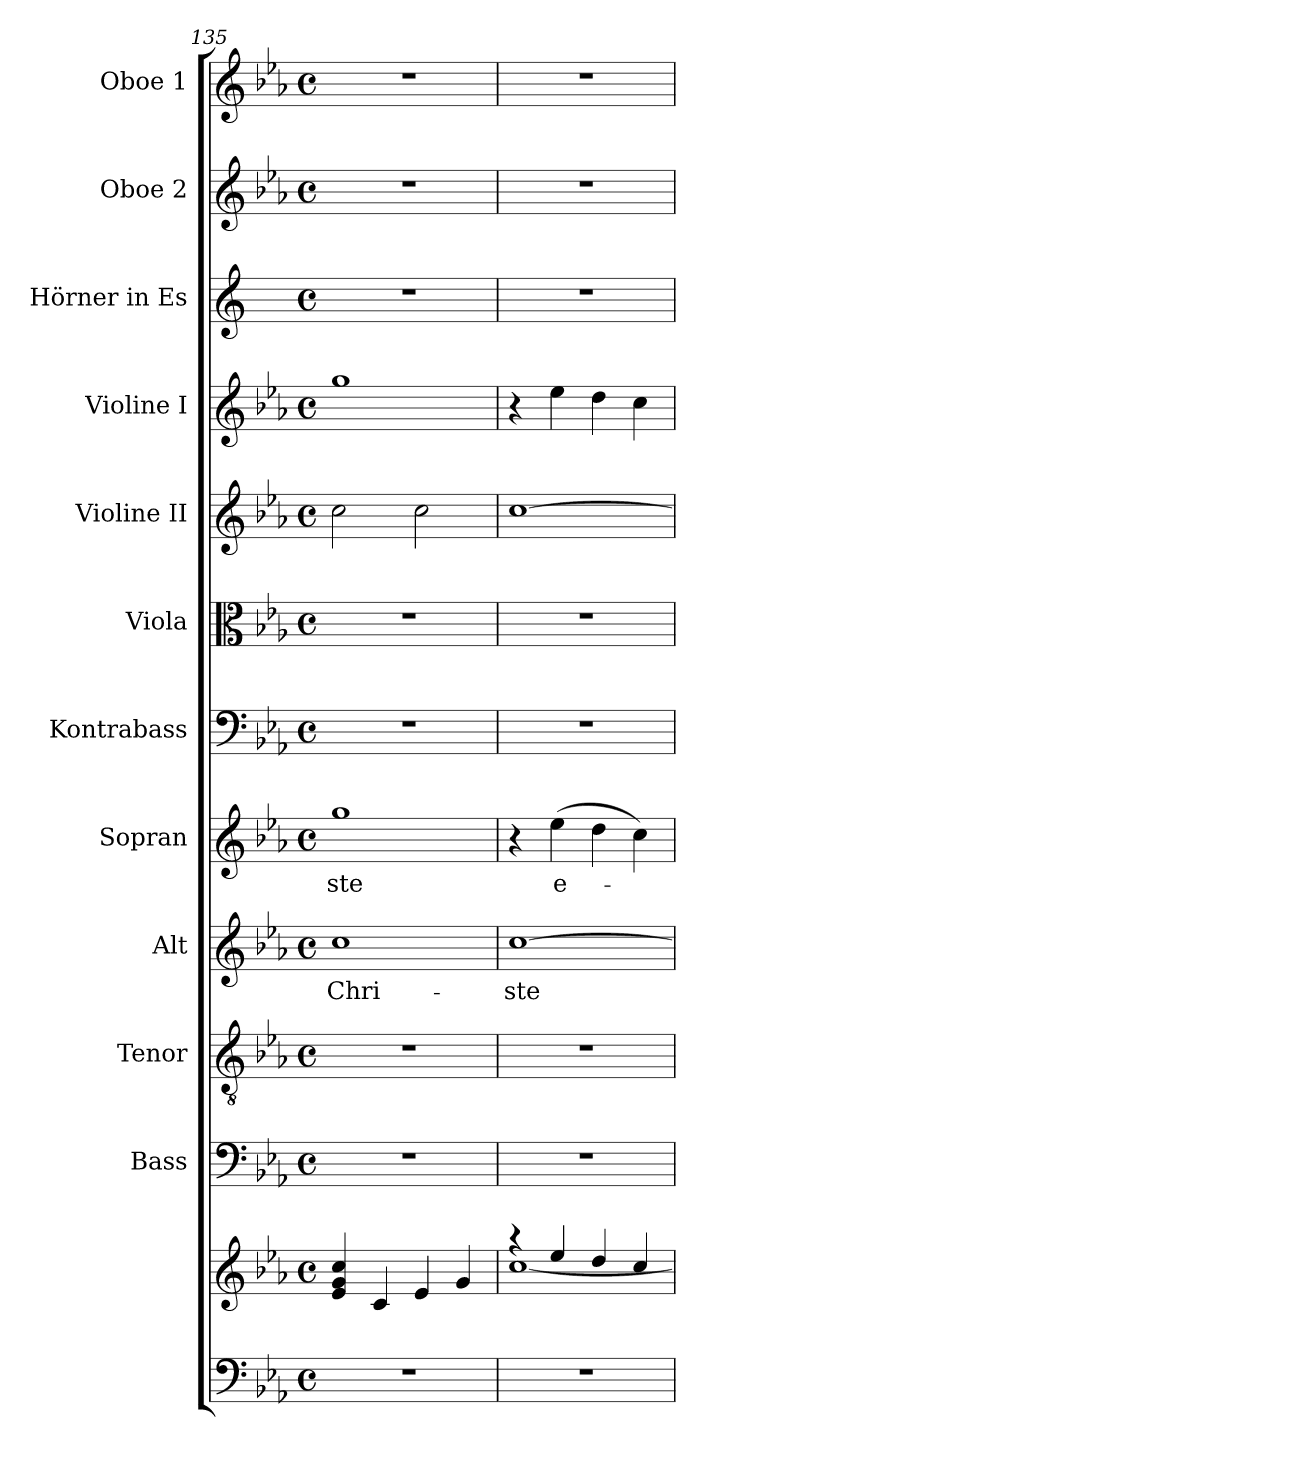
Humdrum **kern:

**kern	**kern	**kern	**kern	**kern	**text	**kern	**text	**kern	**kern	**kern	**kern	**kern	**kern	**kern
*part12	*part12	*part11	*part10	*part9	*part9	*part8	*part8	*part7	*part6	*part5	*part4	*part3	*part2	*part1
*staff13	*staff12	*staff11	*staff10	*staff9	*staff9	*staff8	*staff8	*staff7	*staff6	*staff5	*staff4	*staff3	*staff2	*staff1
*	*	*I"Bass	*I"Tenor	*I"Alt	*	*I"Sopran	*	*I"Kontrabass	*I"Viola	*I"Violine II	*I"Violine I	*I"Hörner in Es	*I"Oboe 2	*I"Oboe 1
*	*	*I'B.	*I'T.	*I'A.	*	*I'S.	*	*I'Kb.	*I'Vla.	*I'Vl. II	*I'Vl. I	*	*I'Ob. 2	*I'Ob. 1
*clefF4	*clefG2	*clefF4	*clefGv2	*clefG2	*	*clefG2	*	*clefF4	*clefC3	*clefG2	*clefG2	*clefG2	*clefG2	*clefG2
*	*	*	*	*	*	*	*	*ITrd7c12	*	*	*	*ITrd5c9	*	*
*k[b-e-a-]	*k[b-e-a-]	*k[b-e-a-]	*k[b-e-a-]	*k[b-e-a-]	*	*k[b-e-a-]	*	*k[b-e-a-]	*k[b-e-a-]	*k[b-e-a-]	*k[b-e-a-]	*k[b-e-a-]	*k[b-e-a-]	*k[b-e-a-]
*E-:	*E-:	*E-:	*E-:	*E-:	*	*E-:	*	*E-:	*E-:	*E-:	*E-:	*E-:	*E-:	*E-:
*M4/4	*M4/4	*M4/4	*M4/4	*M4/4	*	*M4/4	*	*M4/4	*M4/4	*M4/4	*M4/4	*M4/4	*M4/4	*M4/4
*met(c)	*met(c)	*met(c)	*met(c)	*met(c)	*	*met(c)	*	*met(c)	*met(c)	*met(c)	*met(c)	*met(c)	*met(c)	*met(c)
=135	=135	=135	=135	=135	=135	=135	=135	=135	=135	=135	=135	=135	=135	=135
!	!	!	!	!	!LO:LY:b	!	!LO:LY:b	!	!	!	!	!	!	!
1r	4e-/ 4g/ 4cc/	1r	1r	1cc	Chri-	1gg	-ste	1r	1r	2cc\	1gg	1r	1r	1r
.	4c/	.	.	.	.	.	.	.	.	.	.	.	.	.
.	4e-/	.	.	.	.	.	.	.	.	2cc\	.	.	.	.
.	4g/	.	.	.	.	.	.	.	.	.	.	.	.	.
=136	=136	=136	=136	=136	=136	=136	=136	=136	=136	=136	=136	=136	=136	=136
*	*^	*	*	*	*	*	*	*	*	*	*	*	*	*
!	!	!	!	!	!	!LO:LY:b	!	!	!	!	!	!	!	!	!
1r	4raa	[<1cc	1r	1r	[1cc	-ste	4r	.	1r	1r	[1cc	4r	1r	1r	1r
!	!	!	!	!	!	!	!	!LO:LY:b	!	!	!	!	!	!	!
.	4ee-/	.	.	.	.	.	(>4ee-\	e-	.	.	.	4ee-\	.	.	.
.	4dd/	.	.	.	.	.	4dd\	.	.	.	.	4dd\	.	.	.
.	4cc/	.	.	.	.	.	4cc\)	.	.	.	.	4cc\	.	.	.
*	*v	*v	*	*	*	*	*	*	*	*	*	*	*	*	*
=	=	=	=	=	=	=	=	=	=	=	=	=	=	=
*-	*-	*-	*-	*-	*-	*-	*-	*-	*-	*-	*-	*-	*-	*-
